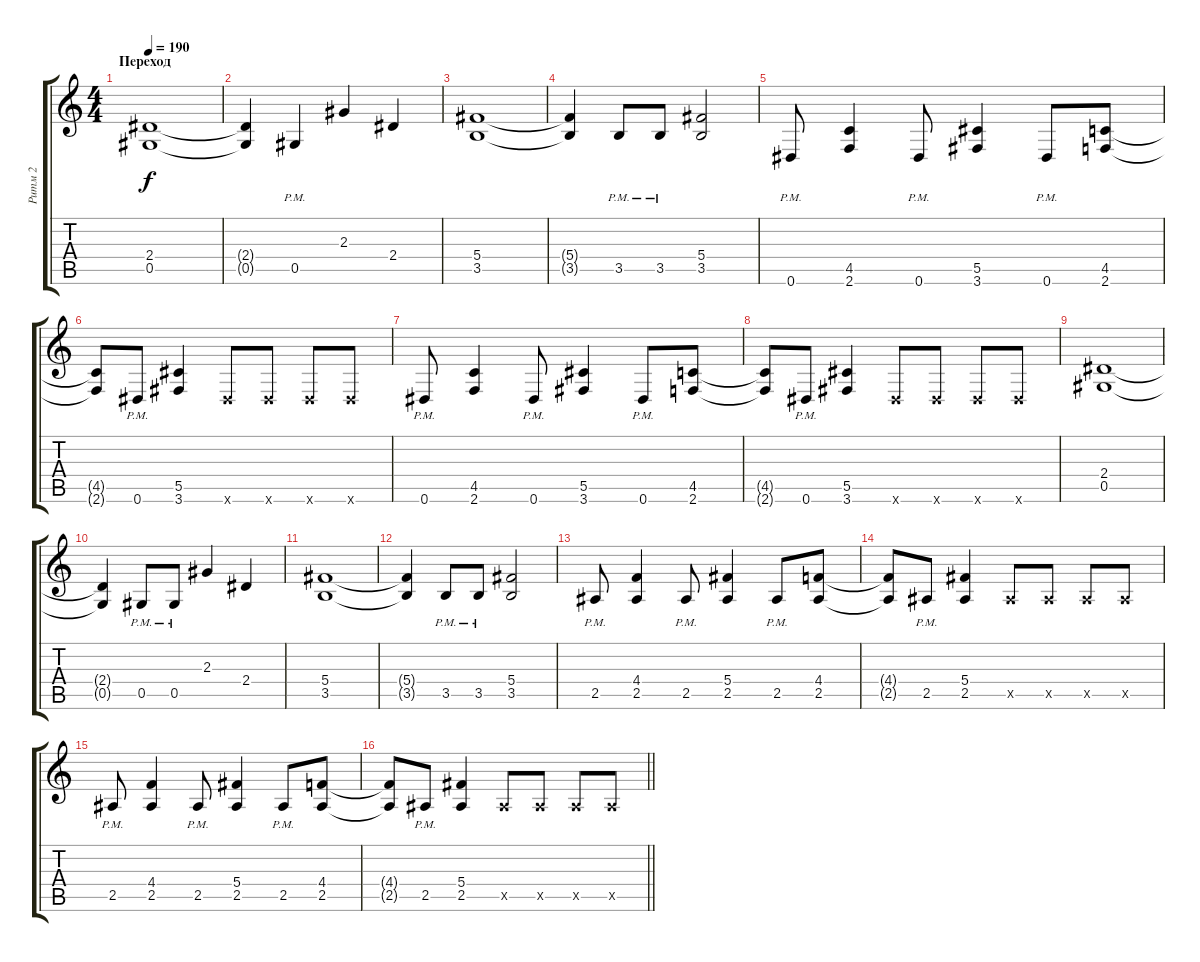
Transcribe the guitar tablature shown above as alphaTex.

\track ("Ритм 2" "Ритм 2") {instrument distortionguitar}
\staff {score tabs}
\tuning (Eb4 Bb3 Gb3 Db3 Ab2 Eb2) {hide}
\ts (4 4)
\section ("" "Переход")
\tempo 190
\clef g2
\ks c
(2.4 0.5).1{dy f} |
(2.4{t} 0.5{t}).4 0.5{pm}.4 2.3.4 2.4.4 |
(5.4 3.5).1 |
(5.4{t} 3.5{t}).4 3.5{pm}.8 3.5{pm}.8 (5.4 3.5).2 |
0.6{pm}.8 (4.5 2.6).4 0.6{pm}.8 (5.5 3.6).4 0.6{pm}.8 (4.5 2.6).8 |
(4.5{t} 2.6{t}).8 0.6{pm}.8 (5.5 3.6).4 0.6{x}.8 0.6{x}.8 0.6{x}.8 0.6{x}.8 |
0.6{pm}.8 (4.5 2.6).4 0.6{pm}.8 (5.5 3.6).4 0.6{pm}.8 (4.5 2.6).8 |
(4.5{t} 2.6{t}).8 0.6{pm}.8 (5.5 3.6).4 0.6{x}.8 0.6{x}.8 0.6{x}.8 0.6{x}.8 |
(2.4 0.5).1 |
(2.4{t} 0.5{t}).4 0.5{pm}.8 0.5{pm}.8 2.3.4 2.4.4 |
(5.4 3.5).1 |
(5.4{t} 3.5{t}).4 3.5{pm}.8 3.5{pm}.8 (5.4 3.5).2 |
2.5{pm}.8 (4.4 2.5).4 2.5{pm}.8 (5.4 2.5).4 2.5{pm}.8 (4.4 2.5).8 |
(4.4{t} 2.5{t}).8 2.5{pm}.8 (5.4 2.5).4 2.5{x}.8 2.5{x}.8 2.5{x}.8 2.5{x}.8 |
2.5{pm}.8 (4.4 2.5).4 2.5{pm}.8 (5.4 2.5).4 2.5{pm}.8 (4.4 2.5).8 |
\barLineRight lightlight
(4.4{t} 2.5{t}).8 2.5{pm}.8 (5.4 2.5).4 2.5{x}.8 2.5{x}.8 2.5{x}.8 2.5{x}.8
